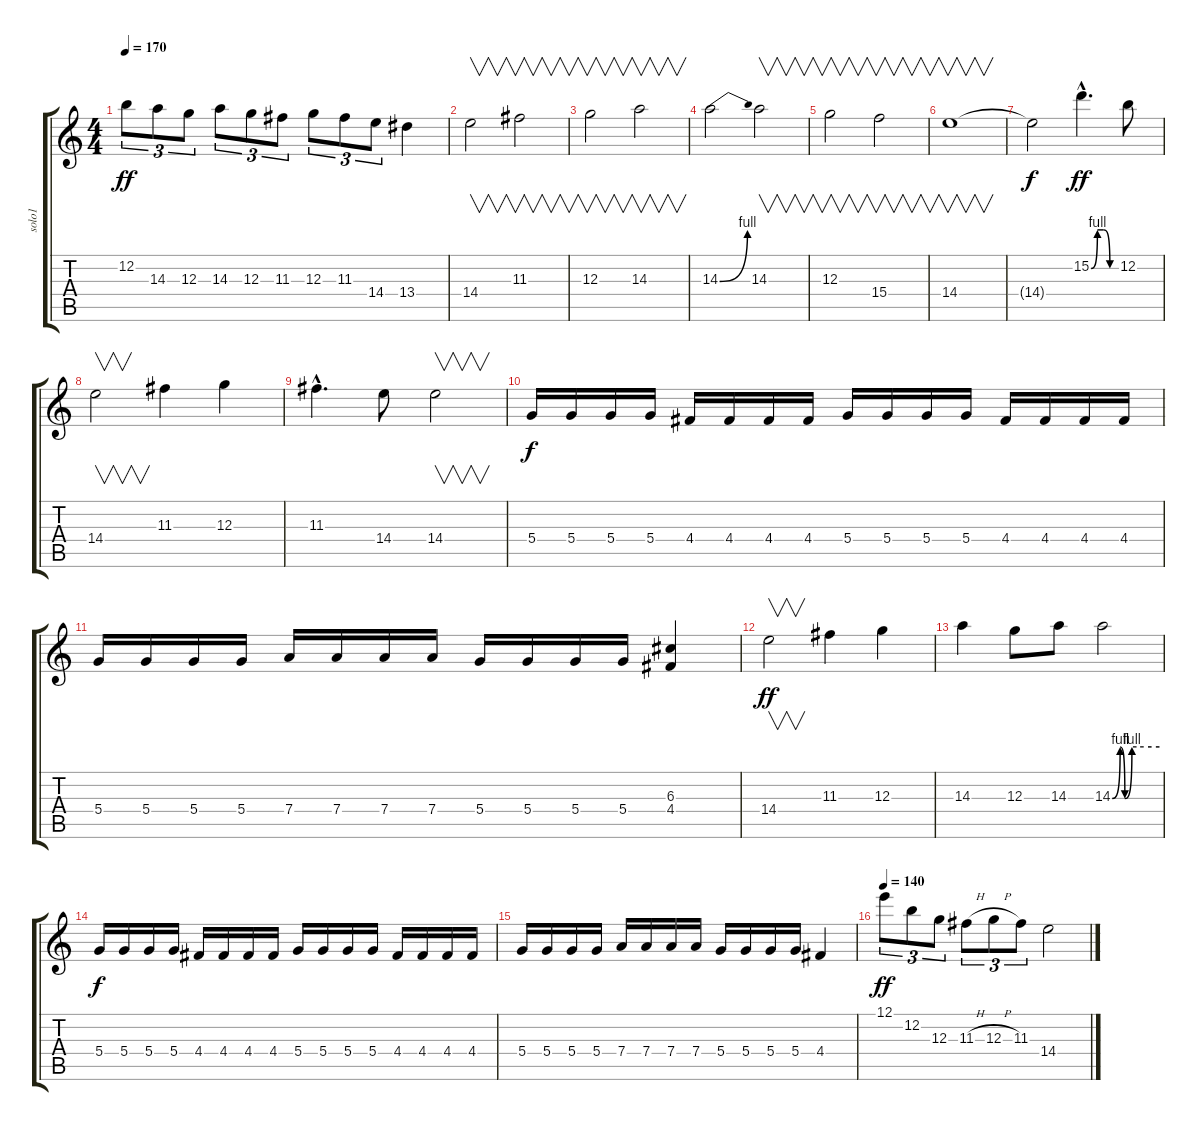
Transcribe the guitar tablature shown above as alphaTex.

\track ("solo1" "solo1") {instrument distortionguitar}
\staff {score tabs}
\tuning (E4 B3 G3 D3 A2 E2) {hide}
\ts (4 4)
\tempo 170
\clef g2
\ks c
12.2.8{tu (3 2) dy ff} 14.3.8{tu (3 2)} 12.3.8{tu (3 2)} 14.3.8{tu (3 2)} 12.3.8{tu (3 2)} 11.3.8{tu (3 2)} 12.3.8{tu (3 2)} 11.3.8{tu (3 2)} 14.4.8{tu (3 2)} 13.4.4 |
14.4.2{v} 11.3.2{v} |
12.3.2{v} 14.3.2{v} |
14.3{be (bend 0 0 60 4)}.2 14.3.2{v} |
12.3.2{v} 15.4.2{v} |
14.4.1{v} |
14.4{t}.2{dy f} 15.2{be (custom 0 0 15 4 30 4 45 0 60 0) hac}.4{d dy ff} 12.2.8 |
14.4.2{v} 11.3.4 12.3.4 |
11.3{hac}.4{d} 14.4.8 14.4.2{v} |
5.4.16{dy f} 5.4.16 5.4.16 5.4.16 4.4.16 4.4.16 4.4.16 4.4.16 5.4.16 5.4.16 5.4.16 5.4.16 4.4.16 4.4.16 4.4.16 4.4.16 |
5.4.16 5.4.16 5.4.16 5.4.16 7.4.16 7.4.16 7.4.16 7.4.16 5.4.16 5.4.16 5.4.16 5.4.16 (6.3 4.4).4 |
14.4.2{v dy ff} 11.3.4 12.3.4 |
14.3.4 12.3.8 14.3.8 14.3{be (custom 0 0 10 4 16 0 25 4 40 4 50 4 60 4)}.2 |
5.4.16{dy f} 5.4.16 5.4.16 5.4.16 4.4.16 4.4.16 4.4.16 4.4.16 5.4.16 5.4.16 5.4.16 5.4.16 4.4.16 4.4.16 4.4.16 4.4.16 |
5.4.16 5.4.16 5.4.16 5.4.16 7.4.16 7.4.16 7.4.16 7.4.16 5.4.16 5.4.16 5.4.16 5.4.16 4.4.4 |
\tempo 140
12.1.8{tu (3 2) dy ff balance 8} 12.2.8{tu (3 2)} 12.3.8{tu (3 2)} 11.3{h}.8{tu (3 2)} 12.3{h}.8{tu (3 2)} 11.3.8{tu (3 2)} 14.4.2
